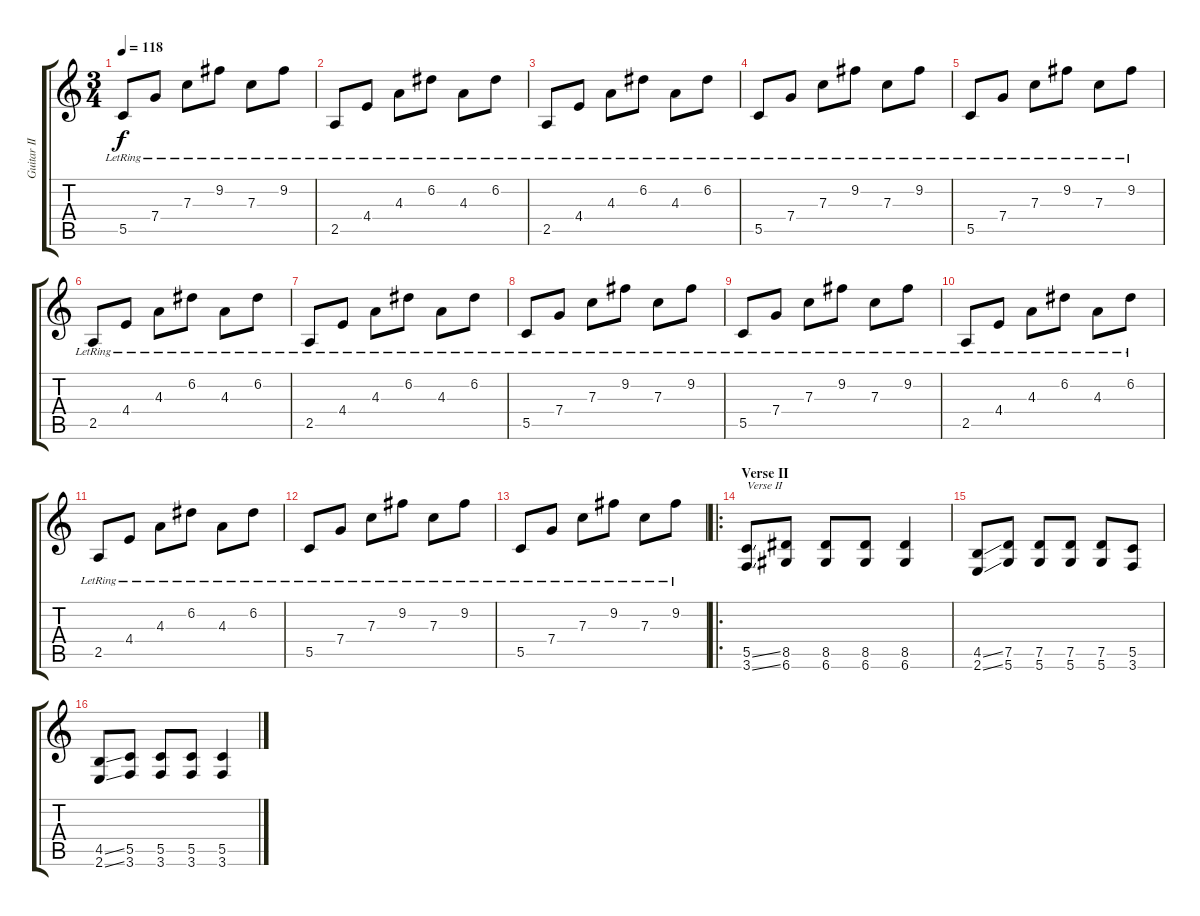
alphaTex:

\track ("Guitar II [Brent Hinds]" "Guitar II ") {instrument distortionguitar}
\staff {score tabs}
\tuning (D4 A3 F3 C3 G2 D2) {hide}
\ts (3 4)
\tempo 118
\clef g2
\ks c
5.5{lr}.8{dy f} 7.4{lr}.8 7.3{lr}.8 9.2{lr}.8 7.3{lr}.8 9.2{lr}.8 |
2.5{lr}.8 4.4{lr}.8 4.3{lr}.8 6.2{lr}.8 4.3{lr}.8 6.2{lr}.8 |
2.5{lr}.8 4.4{lr}.8 4.3{lr}.8 6.2{lr}.8 4.3{lr}.8 6.2{lr}.8 |
5.5{lr}.8 7.4{lr}.8 7.3{lr}.8 9.2{lr}.8 7.3{lr}.8 9.2{lr}.8 |
5.5{lr}.8 7.4{lr}.8 7.3{lr}.8 9.2{lr}.8 7.3{lr}.8 9.2{lr}.8 |
2.5{lr}.8 4.4{lr}.8 4.3{lr}.8 6.2{lr}.8 4.3{lr}.8 6.2{lr}.8 |
2.5{lr}.8 4.4{lr}.8 4.3{lr}.8 6.2{lr}.8 4.3{lr}.8 6.2{lr}.8 |
5.5{lr}.8 7.4{lr}.8 7.3{lr}.8 9.2{lr}.8 7.3{lr}.8 9.2{lr}.8 |
5.5{lr}.8 7.4{lr}.8 7.3{lr}.8 9.2{lr}.8 7.3{lr}.8 9.2{lr}.8 |
2.5{lr}.8 4.4{lr}.8 4.3{lr}.8 6.2{lr}.8 4.3{lr}.8 6.2{lr}.8 |
2.5{lr}.8 4.4{lr}.8 4.3{lr}.8 6.2{lr}.8 4.3{lr}.8 6.2{lr}.8 |
5.5{lr}.8 7.4{lr}.8 7.3{lr}.8 9.2{lr}.8 7.3{lr}.8 9.2{lr}.8 |
5.5{lr}.8 7.4{lr}.8 7.3{lr}.8 9.2{lr}.8 7.3{lr}.8 9.2{lr}.8 |
\ro
\section ("" "Verse II")
(5.5{ss} 3.6{ss}).8{txt "Verse II"} (8.5 6.6).8 (8.5 6.6).8 (8.5 6.6).8 (8.5 6.6).4 |
(4.5{ss} 2.6{ss}).8 (7.5 5.6).8 (7.5 5.6).8 (7.5 5.6).8 (7.5 5.6).8 (5.5 3.6).8 |
(4.5{ss} 2.6{ss}).8 (5.5 3.6).8 (5.5 3.6).8 (5.5 3.6).8 (5.5 3.6).4
